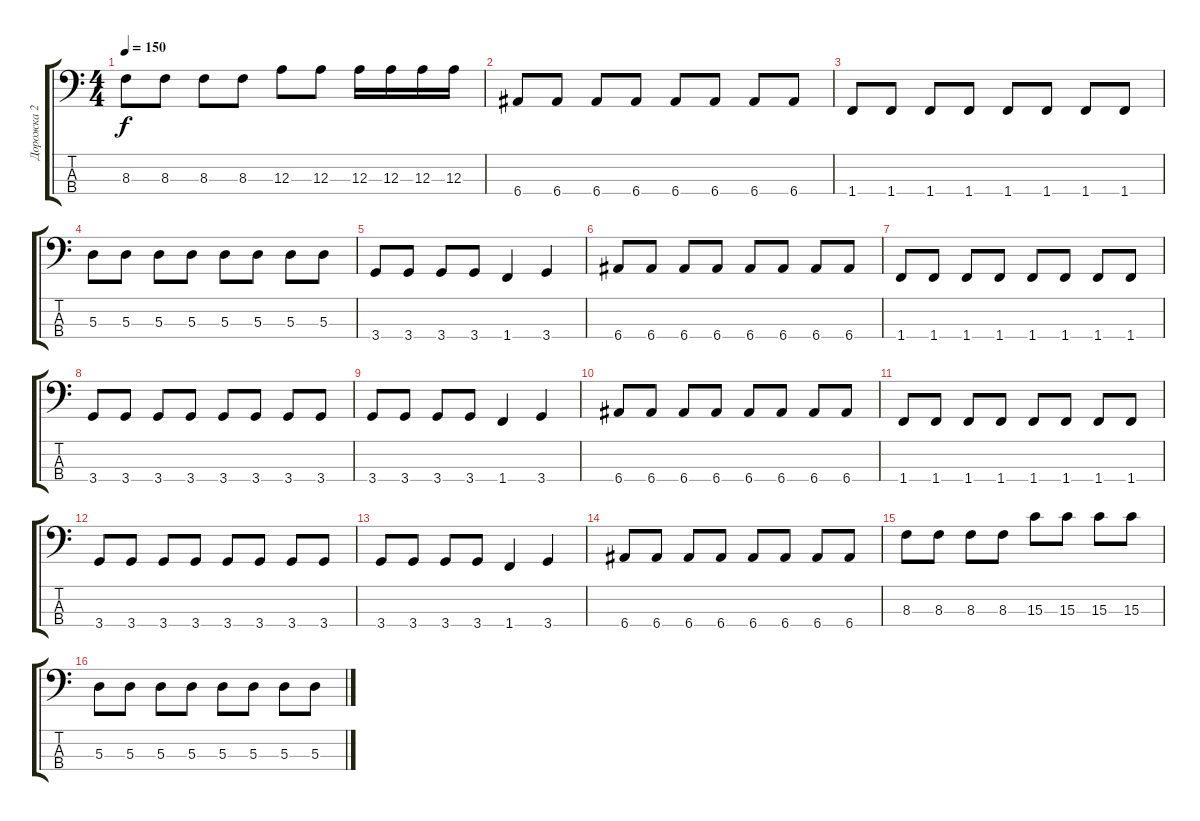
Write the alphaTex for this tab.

\track ("Дорожка 2" "Дорожка 2") {instrument electricbassfinger}
\staff {score tabs}
\tuning (G2 D2 A1 E1) {hide}
\ts (4 4)
\tempo 150
\clef f4
\ks c
8.3.8{dy f} 8.3.8 8.3.8 8.3.8 12.3.8 12.3.8 12.3.16 12.3.16 12.3.16 12.3.16 |
6.4.8 6.4.8 6.4.8 6.4.8 6.4.8 6.4.8 6.4.8 6.4.8 |
1.4.8 1.4.8 1.4.8 1.4.8 1.4.8 1.4.8 1.4.8 1.4.8 |
5.3.8 5.3.8 5.3.8 5.3.8 5.3.8 5.3.8 5.3.8 5.3.8 |
3.4.8 3.4.8 3.4.8 3.4.8 1.4.4 3.4.4 |
6.4.8 6.4.8 6.4.8 6.4.8 6.4.8 6.4.8 6.4.8 6.4.8 |
1.4.8 1.4.8 1.4.8 1.4.8 1.4.8 1.4.8 1.4.8 1.4.8 |
3.4.8 3.4.8 3.4.8 3.4.8 3.4.8 3.4.8 3.4.8 3.4.8 |
3.4.8 3.4.8 3.4.8 3.4.8 1.4.4 3.4.4 |
6.4.8 6.4.8 6.4.8 6.4.8 6.4.8 6.4.8 6.4.8 6.4.8 |
1.4.8 1.4.8 1.4.8 1.4.8 1.4.8 1.4.8 1.4.8 1.4.8 |
3.4.8 3.4.8 3.4.8 3.4.8 3.4.8 3.4.8 3.4.8 3.4.8 |
3.4.8 3.4.8 3.4.8 3.4.8 1.4.4 3.4.4 |
6.4.8 6.4.8 6.4.8 6.4.8 6.4.8 6.4.8 6.4.8 6.4.8 |
8.3.8 8.3.8 8.3.8 8.3.8 15.3.8 15.3.8 15.3.8 15.3.8 |
5.3.8 5.3.8 5.3.8 5.3.8 5.3.8 5.3.8 5.3.8 5.3.8
